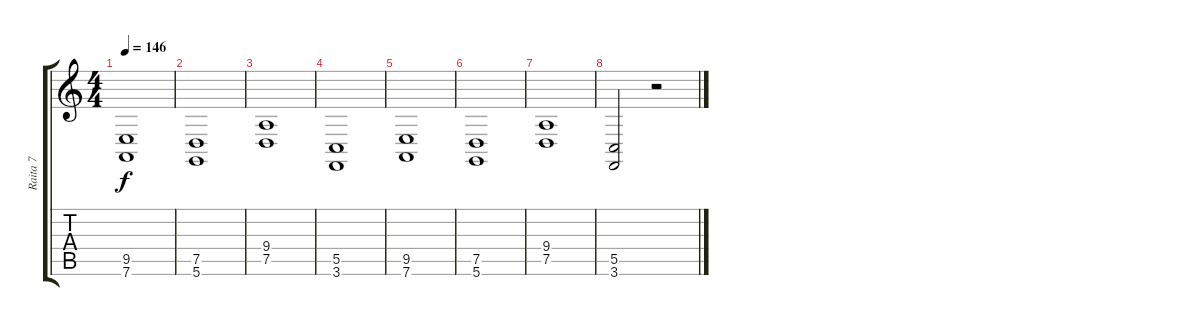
\track ("Raita 7" "Raita 7") {instrument stringensemble1}
\staff {score tabs}
\tuning (D4 A3 F3 C3 G2 D2) {hide}
\ts (4 4)
\tempo 146
\clef g2
\ks c
(9.5 7.6).1{dy f} |
(7.5 5.6).1 |
(9.4 7.5).1 |
(5.5 3.6).1 |
(9.5 7.6).1 |
(7.5 5.6).1 |
(9.4 7.5).1 |
(5.5 3.6).2 r.2
